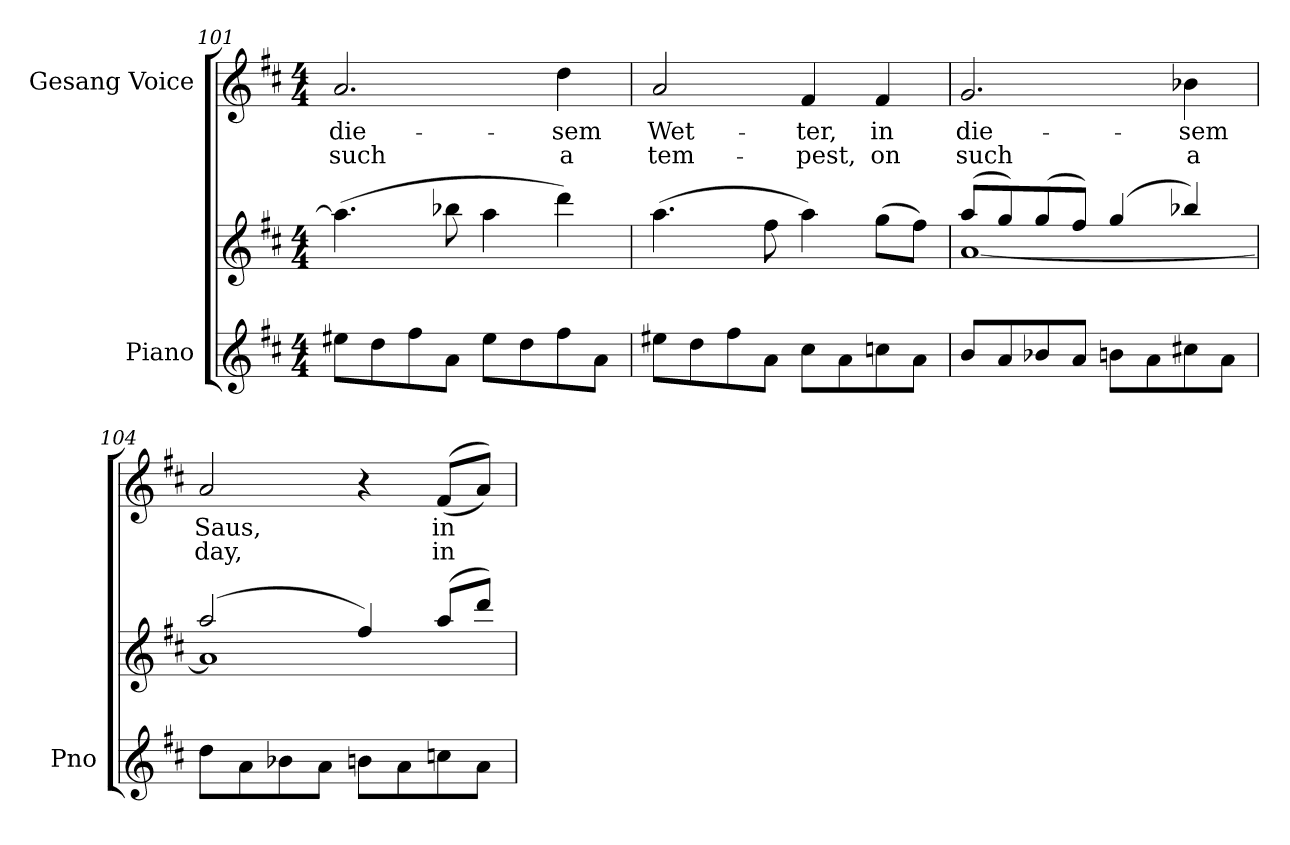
**kern	**kern	**dynam	**kern	**text	**text
*part2	*part2	*part2	*part1	*part1	*part1
*staff3	*staff2	*staff2/3	*staff1	*staff1	*staff1
*I"Piano	*	*	*I"Gesang Voice	*	*
*I'Pno	*	*	*	*	*
!!LO:LB:g=z
*clefG2	*clefG2	*	*clefG2	*	*
*k[f#c#]	*k[f#c#]	*	*k[f#c#]	*	*
*M4/4	*M4/4	*	*M4/4	*	*
=101	=101	=101	=101	=101	=101
!	!	!LO:DY:b	!	!LO:LY:b	!LO:LY:b
!	!	!LO:DY:n=1:b	!	!	!
!	!	!LO:DY:n=2:b	!	!	!
8ee#X\L	(4.aa\]	other-dynamics pp other-dynamics	2.a/	die-	such
8dd\	.	.	.	.	.
8ff#\	.	.	.	.	.
8a\J	8bb-X\	.	.	.	.
8ee#\L	4aa\	.	.	.	.
8dd\	.	.	.	.	.
!	!	!	!	!LO:LY:b	!LO:LY:b
8ff#\	4ddd\)	.	4dd\	-sem	a
8a\J	.	.	.	.	.
!!LO:LB:g=z
=102	=102	=102	=102	=102	=102
!	!	!	!	!LO:LY:b	!LO:LY:b
8ee#X\L	(4.aa\	.	2a/	Wet-	tem-
8dd\	.	.	.	.	.
8ff#\	.	.	.	.	.
8a\J	8ff#\	.	.	.	.
!	!	!	!	!LO:LY:b	!LO:LY:b
8cc#\L	4aa\)	.	4f#/	-ter,	-pest,
8a\	.	.	.	.	.
!	!	!	!	!LO:LY:b	!LO:LY:b
8ccn\	(8gg\L	.	4f#/	in	on
8a\J	8ff#\J)	.	.	.	.
=103	=103	=103	=103	=103	=103
*	*^	*	*	*	*
!	!	!	!	!	!LO:LY:b	!LO:LY:b
8b/L	(8aa/L	[1a	.	2.g/	die-	such
8a/	8gg/)	.	.	.	.	.
8b-X/	(8gg/	.	.	.	.	.
8a/J	8ff#/J)	.	.	.	.	.
8bn\L	(4gg/	.	.	.	.	.
8a\	.	.	.	.	.	.
!	!	!	!	!	!LO:LY:b	!LO:LY:b
8cc#X\	4bb-X/)	.	.	4b-X\	-sem	a
8a\J	.	.	.	.	.	.
=104	=104	=104	=104	=104	=104	=104
!	!	!	!	!	!LO:LY:b	!LO:LY:b
8dd\L	(2aa/	1a]	.	2a/	Saus,	day,
8a\	.	.	.	.	.	.
8b-X\	.	.	.	.	.	.
8a\J	.	.	.	.	.	.
8bn\L	4ff#/)	.	.	4r	.	.
8a\	.	.	.	.	.	.
!	!	!	!	!	!LO:LY:b	!LO:LY:b
8ccn\	(8aa/L	.	.	((8f#/L	in	in
8a\J	8ddd/J)	.	.	8a/J))	.	.
*	*v	*v	*	*	*	*
=	=	=	=	=	=
*-	*-	*-	*-	*-	*-
